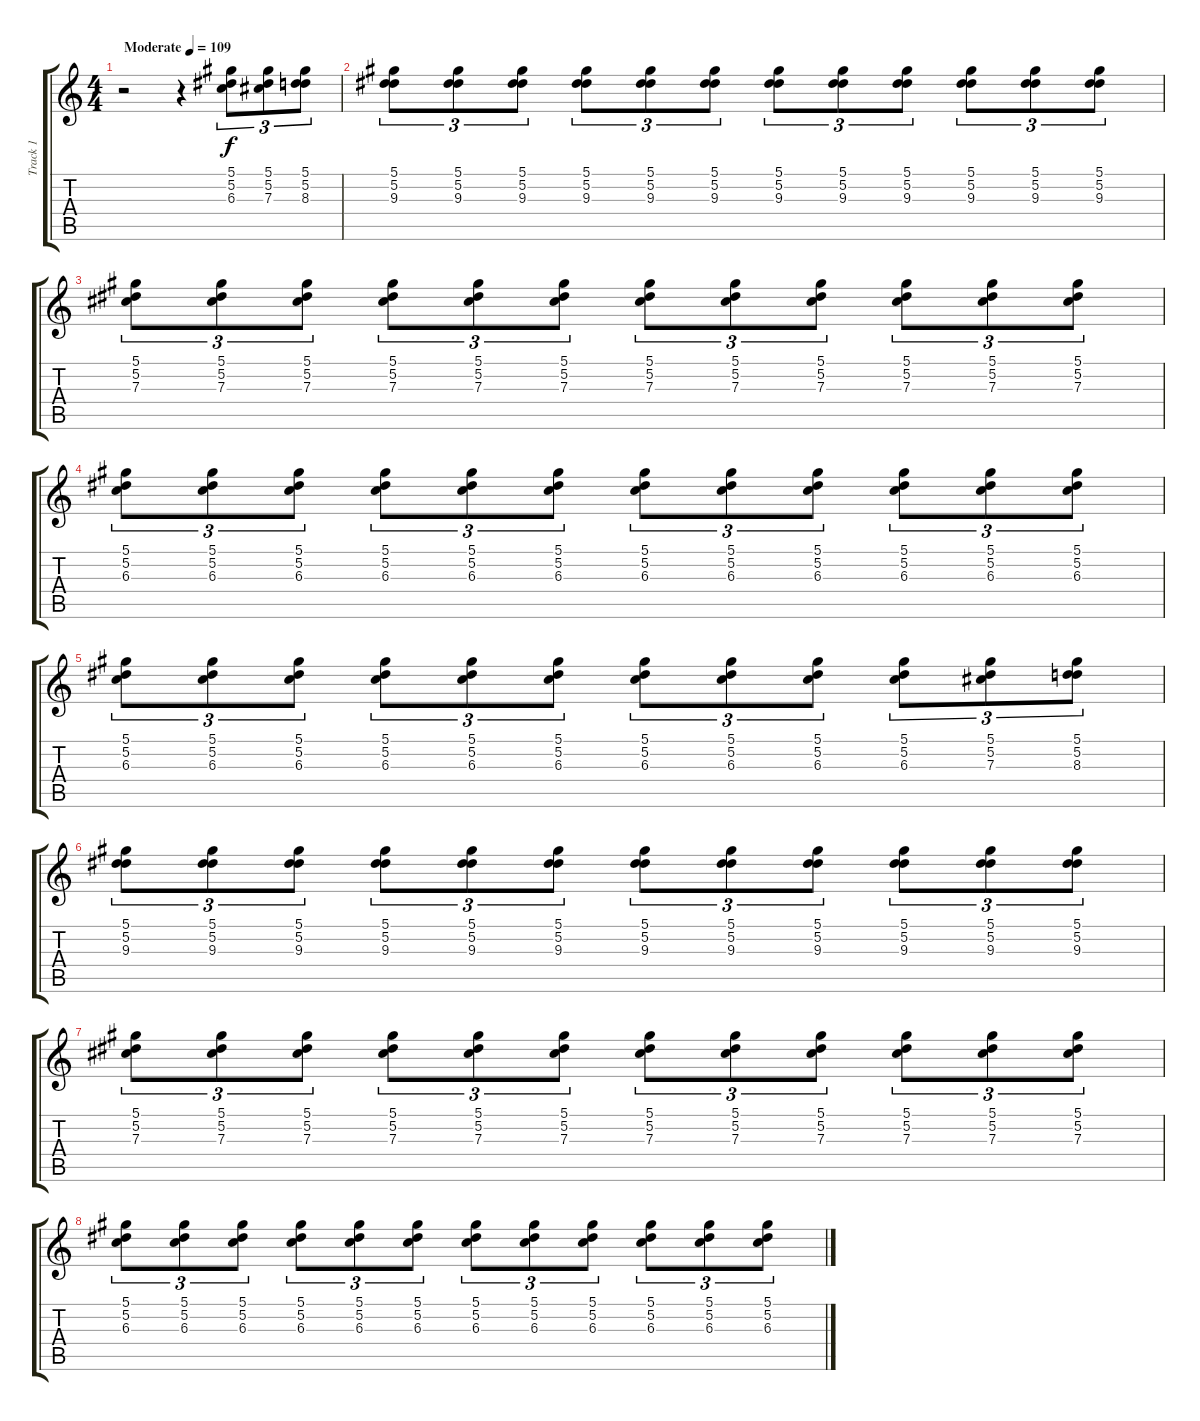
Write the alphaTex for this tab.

\track ("Track 1" "Track 1") {instrument overdrivenguitar}
\staff {score tabs}
\tuning (Eb4 Bb3 Gb3 Db3 Ab2 Eb2) {hide}
\ts (4 4)
\tempo (109 "Moderate")
\clef g2
\ks c
r.2{dy f instrument overdrivenguitar} r.4 (5.1 5.2 6.3).8{tu (3 2)} (5.1 5.2 7.3).8{tu (3 2)} (5.1 5.2 8.3).8{tu (3 2)} |
(5.1 5.2 9.3).8{tu (3 2)} (5.1 5.2 9.3).8{tu (3 2)} (5.1 5.2 9.3).8{tu (3 2)} (5.1 5.2 9.3).8{tu (3 2)} (5.1 5.2 9.3).8{tu (3 2)} (5.1 5.2 9.3).8{tu (3 2)} (5.1 5.2 9.3).8{tu (3 2)} (5.1 5.2 9.3).8{tu (3 2)} (5.1 5.2 9.3).8{tu (3 2)} (5.1 5.2 9.3).8{tu (3 2)} (5.1 5.2 9.3).8{tu (3 2)} (5.1 5.2 9.3).8{tu (3 2)} |
(5.1 5.2 7.3).8{tu (3 2)} (5.1 5.2 7.3).8{tu (3 2)} (5.1 5.2 7.3).8{tu (3 2)} (5.1 5.2 7.3).8{tu (3 2)} (5.1 5.2 7.3).8{tu (3 2)} (5.1 5.2 7.3).8{tu (3 2)} (5.1 5.2 7.3).8{tu (3 2)} (5.1 5.2 7.3).8{tu (3 2)} (5.1 5.2 7.3).8{tu (3 2)} (5.1 5.2 7.3).8{tu (3 2)} (5.1 5.2 7.3).8{tu (3 2)} (5.1 5.2 7.3).8{tu (3 2)} |
(5.1 5.2 6.3).8{tu (3 2)} (5.1 5.2 6.3).8{tu (3 2)} (5.1 5.2 6.3).8{tu (3 2)} (5.1 5.2 6.3).8{tu (3 2)} (5.1 5.2 6.3).8{tu (3 2)} (5.1 5.2 6.3).8{tu (3 2)} (5.1 5.2 6.3).8{tu (3 2)} (5.1 5.2 6.3).8{tu (3 2)} (5.1 5.2 6.3).8{tu (3 2)} (5.1 5.2 6.3).8{tu (3 2)} (5.1 5.2 6.3).8{tu (3 2)} (5.1 5.2 6.3).8{tu (3 2)} |
(5.1 5.2 6.3).8{tu (3 2)} (5.1 5.2 6.3).8{tu (3 2)} (5.1 5.2 6.3).8{tu (3 2)} (5.1 5.2 6.3).8{tu (3 2)} (5.1 5.2 6.3).8{tu (3 2)} (5.1 5.2 6.3).8{tu (3 2)} (5.1 5.2 6.3).8{tu (3 2)} (5.1 5.2 6.3).8{tu (3 2)} (5.1 5.2 6.3).8{tu (3 2)} (5.1 5.2 6.3).8{tu (3 2)} (5.1 5.2 7.3).8{tu (3 2)} (5.1 5.2 8.3).8{tu (3 2)} |
(5.1 5.2 9.3).8{tu (3 2)} (5.1 5.2 9.3).8{tu (3 2)} (5.1 5.2 9.3).8{tu (3 2)} (5.1 5.2 9.3).8{tu (3 2)} (5.1 5.2 9.3).8{tu (3 2)} (5.1 5.2 9.3).8{tu (3 2)} (5.1 5.2 9.3).8{tu (3 2)} (5.1 5.2 9.3).8{tu (3 2)} (5.1 5.2 9.3).8{tu (3 2)} (5.1 5.2 9.3).8{tu (3 2)} (5.1 5.2 9.3).8{tu (3 2)} (5.1 5.2 9.3).8{tu (3 2)} |
(5.1 5.2 7.3).8{tu (3 2)} (5.1 5.2 7.3).8{tu (3 2)} (5.1 5.2 7.3).8{tu (3 2)} (5.1 5.2 7.3).8{tu (3 2)} (5.1 5.2 7.3).8{tu (3 2)} (5.1 5.2 7.3).8{tu (3 2)} (5.1 5.2 7.3).8{tu (3 2)} (5.1 5.2 7.3).8{tu (3 2)} (5.1 5.2 7.3).8{tu (3 2)} (5.1 5.2 7.3).8{tu (3 2)} (5.1 5.2 7.3).8{tu (3 2)} (5.1 5.2 7.3).8{tu (3 2)} |
(5.1 5.2 6.3).8{tu (3 2)} (5.1 5.2 6.3).8{tu (3 2)} (5.1 5.2 6.3).8{tu (3 2)} (5.1 5.2 6.3).8{tu (3 2)} (5.1 5.2 6.3).8{tu (3 2)} (5.1 5.2 6.3).8{tu (3 2)} (5.1 5.2 6.3).8{tu (3 2)} (5.1 5.2 6.3).8{tu (3 2)} (5.1 5.2 6.3).8{tu (3 2)} (5.1 5.2 6.3).8{tu (3 2)} (5.1 5.2 6.3).8{tu (3 2)} (5.1 5.2 6.3).8{tu (3 2)}
